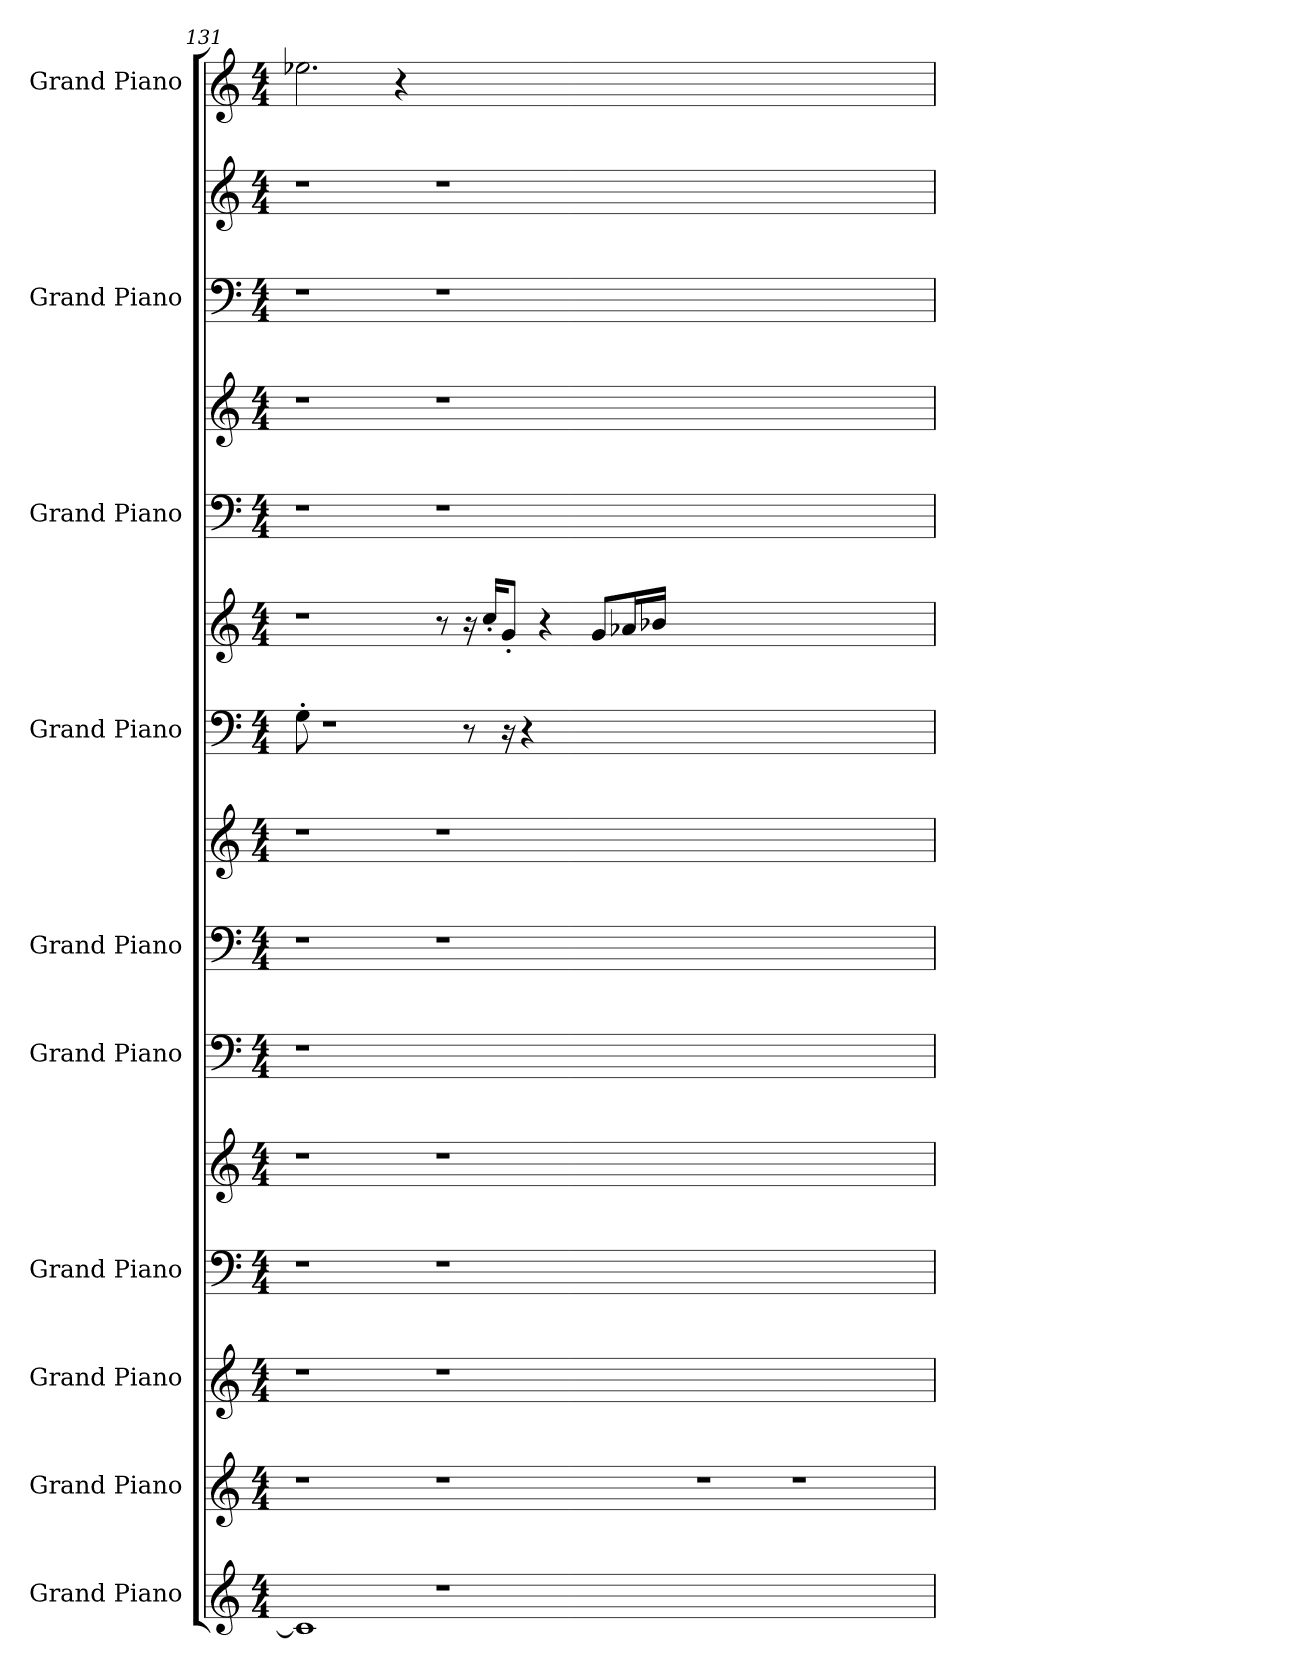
**kern	**kern	**kern	**kern	**kern	**kern	**kern	**kern	**kern	**kern	**kern	**kern	**kern	**kern	**kern
*part10	*part9	*part8	*part7	*part7	*part6	*part5	*part5	*part4	*part4	*part3	*part3	*part2	*part2	*part1
*staff15	*staff14	*staff13	*staff12	*staff11	*staff10	*staff9	*staff8	*staff7	*staff6	*staff5	*staff4	*staff3	*staff2	*staff1
*I"Grand Piano	*I"Grand Piano	*I"Grand Piano	*I"Grand Piano	*	*I"Grand Piano	*I"Grand Piano	*	*I"Grand Piano	*	*I"Grand Piano	*	*I"Grand Piano	*	*I"Grand Piano
*clefG2	*clefG2	*clefG2	*clefF4	*clefG2	*clefF4	*clefF4	*clefG2	*clefF4	*clefG2	*clefF4	*clefG2	*clefF4	*clefG2	*clefG2
*k[]	*k[]	*k[]	*k[]	*k[]	*k[]	*k[]	*k[]	*k[]	*k[]	*k[]	*k[]	*k[]	*k[]	*k[]
*C:	*C:	*C:	*C:	*C:	*C:	*C:	*C:	*C:	*C:	*C:	*C:	*C:	*C:	*C:
*M4/4	*M4/4	*M4/4	*M4/4	*M4/4	*M4/4	*M4/4	*M4/4	*M4/4	*M4/4	*M4/4	*M4/4	*M4/4	*M4/4	*M4/4
=131	=131	=131	=131	=131	=131	=131	=131	=131	=131	=131	=131	=131	=131	=131
1c]	1r	1r	1r	1r	1r	1r	1r	8G'	1r	1r	1r	1r	1r	2.ee-X
.	.	.	.	.	.	.	.	1r	.	.	.	.	.	.
.	.	.	.	.	.	.	.	.	.	.	.	.	.	4r
1r	1r	1r	1r	1r	0.ryy	1r	1r	.	8r	1r	1r	1r	1r	0.ryy
.	.	.	.	.	.	.	.	8r	16r	.	.	.	.	.
.	.	.	.	.	.	.	.	.	16cc'KL	.	.	.	.	.
.	.	.	.	.	.	.	.	16r	8g'J	.	.	.	.	.
.	.	.	.	.	.	.	.	4r	.	.	.	.	.	.
.	.	.	.	.	.	.	.	.	4r	.	.	.	.	.
.	.	.	.	.	.	.	.	0ryy	.	.	.	.	.	.
.	.	.	.	.	.	.	.	.	8gL	.	.	.	.	.
.	.	.	.	.	.	.	.	.	16a-XL	.	.	.	.	.
.	.	.	.	.	.	.	.	.	16b-XJJ	.	.	.	.	.
.	.	.	.	.	.	.	.	.	0ryy	.	.	.	.	.
0ryy	1r	0ryy	0ryy	0ryy	.	0ryy	0ryy	.	.	0ryy	0ryy	0ryy	0ryy	.
.	1r	.	.	.	.	.	.	.	.	.	.	.	.	.
.	.	.	.	.	.	.	.	4..ryy	.	.	.	.	.	.
.	.	.	.	.	.	.	.	.	8ryy	.	.	.	.	.
=	=	=	=	=	=	=	=	=	=	=	=	=	=	=
*-	*-	*-	*-	*-	*-	*-	*-	*-	*-	*-	*-	*-	*-	*-
